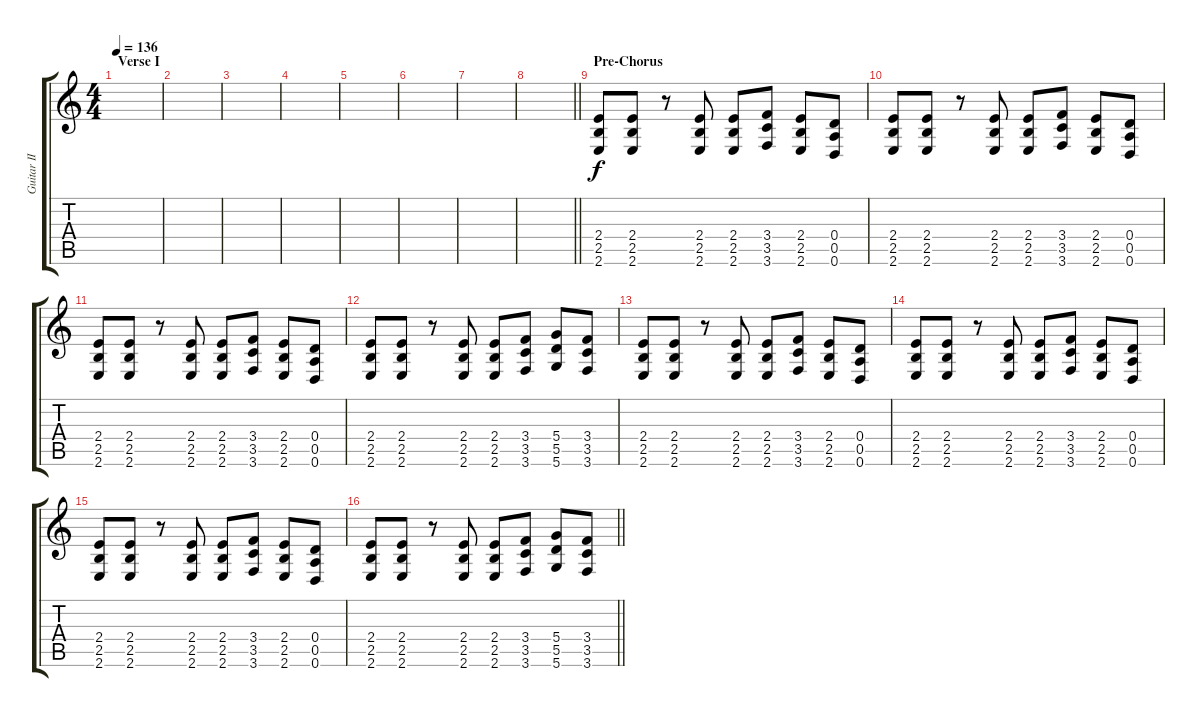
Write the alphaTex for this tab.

\track ("Guitar II" "Guitar II") {instrument distortionguitar}
\staff {score tabs}
\tuning (E4 B3 G3 D3 A2 D2) {hide}
\ts (4 4)
\section ("" "Verse I")
\tempo 136
\clef g2
\ks c
|
|
|
|
|
|
|
\barLineRight lightlight
|
\section ("" "Pre-Chorus")
(2.4 2.5 2.6).8 (2.4 2.5 2.6).8 r.8 (2.4 2.5 2.6).8 (2.4 2.5 2.6).8 (3.4 3.5 3.6).8 (2.4 2.5 2.6).8 (0.4 0.5 0.6).8 |
(2.4 2.5 2.6).8 (2.4 2.5 2.6).8 r.8 (2.4 2.5 2.6).8 (2.4 2.5 2.6).8 (3.4 3.5 3.6).8 (2.4 2.5 2.6).8 (0.4 0.5 0.6).8 |
(2.4 2.5 2.6).8 (2.4 2.5 2.6).8 r.8 (2.4 2.5 2.6).8 (2.4 2.5 2.6).8 (3.4 3.5 3.6).8 (2.4 2.5 2.6).8 (0.4 0.5 0.6).8 |
(2.4 2.5 2.6).8 (2.4 2.5 2.6).8 r.8 (2.4 2.5 2.6).8 (2.4 2.5 2.6).8 (3.4 3.5 3.6).8 (5.4 5.5 5.6).8 (3.4 3.5 3.6).8 |
(2.4 2.5 2.6).8 (2.4 2.5 2.6).8 r.8 (2.4 2.5 2.6).8 (2.4 2.5 2.6).8 (3.4 3.5 3.6).8 (2.4 2.5 2.6).8 (0.4 0.5 0.6).8 |
(2.4 2.5 2.6).8 (2.4 2.5 2.6).8 r.8 (2.4 2.5 2.6).8 (2.4 2.5 2.6).8 (3.4 3.5 3.6).8 (2.4 2.5 2.6).8 (0.4 0.5 0.6).8 |
(2.4 2.5 2.6).8 (2.4 2.5 2.6).8 r.8 (2.4 2.5 2.6).8 (2.4 2.5 2.6).8 (3.4 3.5 3.6).8 (2.4 2.5 2.6).8 (0.4 0.5 0.6).8 |
\barLineRight lightlight
(2.4 2.5 2.6).8 (2.4 2.5 2.6).8 r.8 (2.4 2.5 2.6).8 (2.4 2.5 2.6).8 (3.4 3.5 3.6).8 (5.4 5.5 5.6).8 (3.4 3.5 3.6).8
